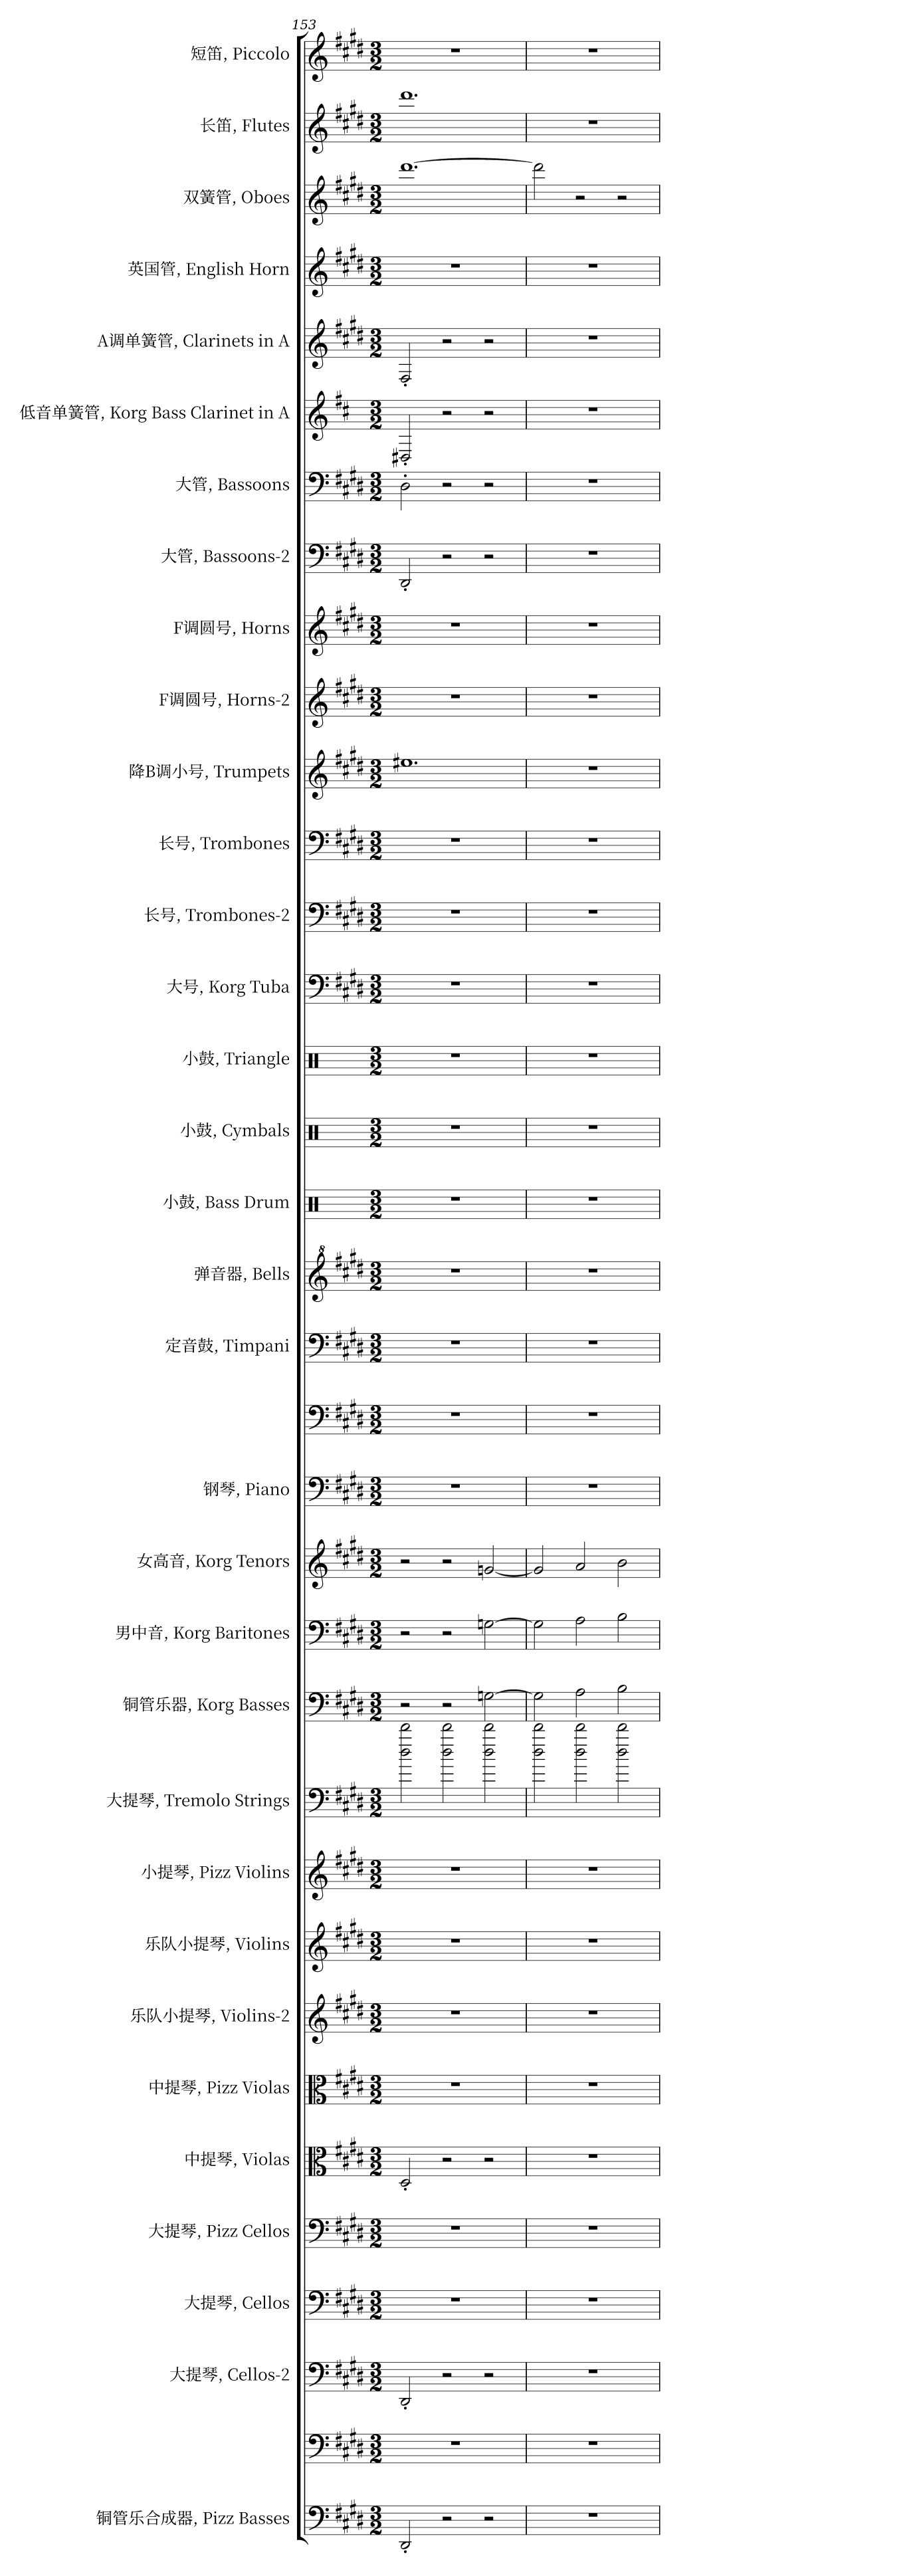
**kern	**kern	**kern	**kern	**kern	**kern	**kern	**kern	**kern	**kern	**kern	**kern	**kern	**kern	**kern	**kern	**kern	**kern	**kern	**kern	**kern	**kern	**kern	**kern	**kern	**kern	**kern	**kern	**kern	**kern	**kern	**kern	**kern	**kern	**kern
*part33	*part33	*part32	*part31	*part30	*part29	*part28	*part27	*part26	*part25	*part24	*part23	*part22	*part21	*part20	*part20	*part19	*part18	*part17	*part16	*part15	*part14	*part13	*part12	*part11	*part10	*part9	*part8	*part7	*part6	*part5	*part4	*part3	*part2	*part1
*staff35	*staff34	*staff33	*staff32	*staff31	*staff30	*staff29	*staff28	*staff27	*staff26	*staff25	*staff24	*staff23	*staff22	*staff21	*staff20	*staff19	*staff18	*staff17	*staff16	*staff15	*staff14	*staff13	*staff12	*staff11	*staff10	*staff9	*staff8	*staff7	*staff6	*staff5	*staff4	*staff3	*staff2	*staff1
*I"铜管乐合成器, Pizz Basses	*	*I"大提琴, Cellos-2	*I"大提琴, Cellos	*I"大提琴, Pizz Cellos	*I"中提琴, Violas	*I"中提琴, Pizz Violas	*I"乐队小提琴, Violins-2	*I"乐队小提琴, Violins	*I"小提琴, Pizz Violins	*I"大提琴, Tremolo Strings	*I"铜管乐器, Korg Basses	*I"男中音, Korg Baritones	*I"女高音, Korg Tenors	*I"钢琴, Piano	*	*I"定音鼓, Timpani	*I"弹音器, Bells	*I"小鼓, Bass Drum	*I"小鼓, Cymbals	*I"小鼓, Triangle	*I"大号, Korg Tuba	*I"长号, Trombones-2	*I"长号, Trombones	*I"降B调小号, Trumpets	*I"F调圆号, Horns-2	*I"F调圆号, Horns	*I"大管, Bassoons-2	*I"大管, Bassoons	*I"低音单簧管, Korg Bass Clarinet in A	*I"A调单簧管, Clarinets in A	*I"英国管, English Horn	*I"双簧管, Oboes	*I"长笛, Flutes	*I"短笛, Piccolo
*	*	*	*	*	*I'Vla.	*I'Vla.	*I'Vlns.	*I'Vlns.	*I'Vln.	*	*	*I'Bar.	*	*I'Pno.	*	*I'Timp.	*	*	*	*	*I'Tba.	*I'Tbn.	*I'Tbn.	*I'B♭ Tpt.	*I'F Hn.	*I'F Hn.	*I'Bsn.	*I'Bsn.	*I'B. Cl.	*I'A Cl.	*I'E. Hn.	*I'Ob.	*I'Fl.	*I'Picc.
*clefF4	*clefF4	*clefF4	*clefF4	*clefF4	*clefC3	*clefC3	*clefG2	*clefG2	*clefG2	*clefF4	*clefF4	*clefF4	*clefG2	*clefF4	*clefF4	*clefF4	*clefG^2	*clefX	*clefX	*clefX	*clefF4	*clefF4	*clefF4	*clefG2	*clefG2	*clefG2	*clefF4	*clefF4	*clefG2	*clefG2	*clefG2	*clefG2	*clefG2	*clefG2
*	*	*	*	*	*	*	*	*	*	*	*	*	*	*	*	*	*	*	*	*	*	*	*	*ITrd1c2	*ITrd4c7	*ITrd4c7	*	*	*ITrd8c14	*ITrd2c3	*ITrd4c7	*	*	*ITrd-7c-12
*k[f#c#g#d#]	*k[f#c#g#d#]	*k[f#c#g#d#]	*k[f#c#g#d#]	*k[f#c#g#d#]	*k[f#c#g#d#]	*k[f#c#g#d#]	*k[f#c#g#d#]	*k[f#c#g#d#]	*k[f#c#g#d#]	*k[f#c#g#d#]	*k[f#c#g#d#]	*k[f#c#g#d#]	*k[f#c#g#d#]	*k[f#c#g#d#]	*k[f#c#g#d#]	*k[f#c#g#d#]	*k[f#c#g#d#]	*k[]	*k[]	*k[]	*k[f#c#g#d#]	*k[f#c#g#d#]	*k[f#c#g#d#]	*k[f#c#]	*k[f#c#g#]	*k[f#c#g#]	*k[f#c#g#d#]	*k[f#c#g#d#]	*k[f#c#]	*k[f#c#g#d#a#e#b#]	*k[f#c#g#]	*k[f#c#g#d#]	*k[f#c#g#d#]	*k[f#c#g#d#]
*M3/2	*M3/2	*M3/2	*M3/2	*M3/2	*M3/2	*M3/2	*M3/2	*M3/2	*M3/2	*M3/2	*M3/2	*M3/2	*M3/2	*M3/2	*M3/2	*M3/2	*M3/2	*M3/2	*M3/2	*M3/2	*M3/2	*M3/2	*M3/2	*M3/2	*M3/2	*M3/2	*M3/2	*M3/2	*M3/2	*M3/2	*M3/2	*M3/2	*M3/2	*M3/2
=153	=153	=153	=153	=153	=153	=153	=153	=153	=153	=153	=153	=153	=153	=153	=153	=153	=153	=153	=153	=153	=153	=153	=153	=153	=153	=153	=153	=153	=153	=153	=153	=153	=153	=153
2DD#'/	1.r	2DD#'/	1.r	1.r	2D#'/	1.r	1.r	1.r	1.r	2dd#\ 2ddd#\	2r	2r	2r	1.r	1.r	1.r	1.r	1.r	1.r	1.r	1.r	1.r	1.r	1.dd#X	1.r	1.r	2DD#'/	2D#'\	2DD#X'/	2D#'/	1.r	[1.ddd#	1.ddd#	1.r
2r	.	2r	.	.	2r	.	.	.	.	2dd#\ 2ddd#\	2r	2r	2r	.	.	.	.	.	.	.	.	.	.	.	.	.	2r	2r	2r	2r	.	.	.	.
2r	.	2r	.	.	2r	.	.	.	.	2dd#\ 2ddd#\	[2Gn\	[2Gn\	[2gn/	.	.	.	.	.	.	.	.	.	.	.	.	.	2r	2r	2r	2r	.	.	.	.
=154	=154	=154	=154	=154	=154	=154	=154	=154	=154	=154	=154	=154	=154	=154	=154	=154	=154	=154	=154	=154	=154	=154	=154	=154	=154	=154	=154	=154	=154	=154	=154	=154	=154	=154
1.r	1.r	1.r	1.r	1.r	1.r	1.r	1.r	1.r	1.r	2dd#\ 2ddd#\	2G\]	2G\]	2g/]	1.r	1.r	1.r	1.r	1.r	1.r	1.r	1.r	1.r	1.r	1.r	1.r	1.r	1.r	1.r	1.r	1.r	1.r	2ddd#\]	1.r	1.r
.	.	.	.	.	.	.	.	.	.	2dd#\ 2ddd#\	2A\	2A\	2a/	.	.	.	.	.	.	.	.	.	.	.	.	.	.	.	.	.	.	2r	.	.
.	.	.	.	.	.	.	.	.	.	2dd#\ 2ddd#\	2B\	2B\	2b\	.	.	.	.	.	.	.	.	.	.	.	.	.	.	.	.	.	.	2r	.	.
=	=	=	=	=	=	=	=	=	=	=	=	=	=	=	=	=	=	=	=	=	=	=	=	=	=	=	=	=	=	=	=	=	=	=
*-	*-	*-	*-	*-	*-	*-	*-	*-	*-	*-	*-	*-	*-	*-	*-	*-	*-	*-	*-	*-	*-	*-	*-	*-	*-	*-	*-	*-	*-	*-	*-	*-	*-	*-
